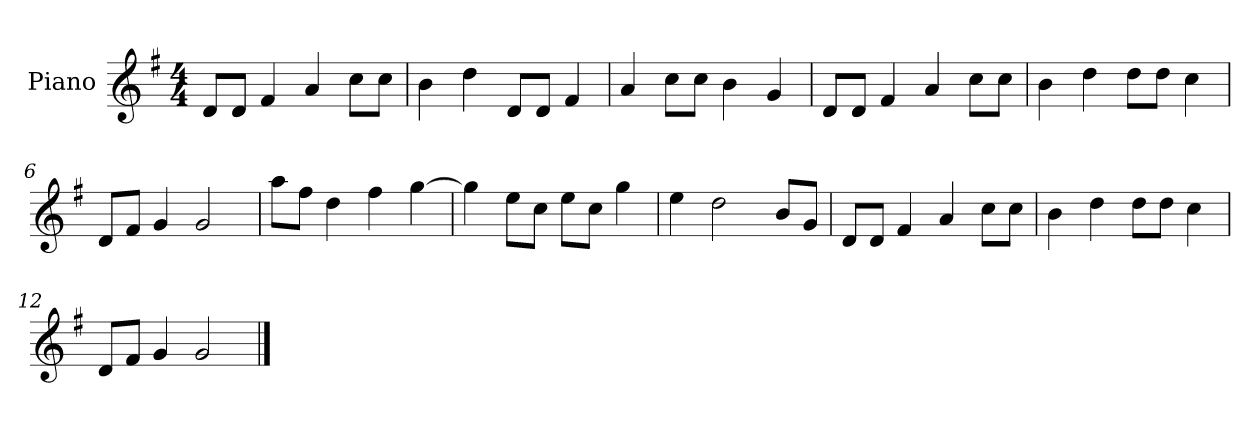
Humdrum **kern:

**kern
*part1
*staff1
*I"Piano
*I'P-no
*clefG2
*k[f#]
*M4/4
*MM90
=1
8d/L
8d/J
4f#/
4a/
8cc\L
8cc\J
=2
4b\
4dd\
8d/L
8d/J
4f#/
=3
4a/
8cc\L
8cc\J
4b\
4g/
=4
8d/L
8d/J
4f#/
4a/
8cc\L
8cc\J
=5
4b\
4dd\
8dd\L
8dd\J
4cc\
=6
8d/L
8f#/J
4g/
2g/
=7
8aa\L
8ff#\J
4dd\
4ff#\
[4gg\
!!LO:LB:g=z
=8
4gg\]
8ee\L
8cc\J
8ee\L
8cc\J
4gg\
=9
4ee\
2dd\
8b/L
8g/J
=10
8d/L
8d/J
4f#/
4a/
8cc\L
8cc\J
=11
4b\
4dd\
8dd\L
8dd\J
4cc\
=12
8d/L
8f#/J
4g/
2g/
==
*-
